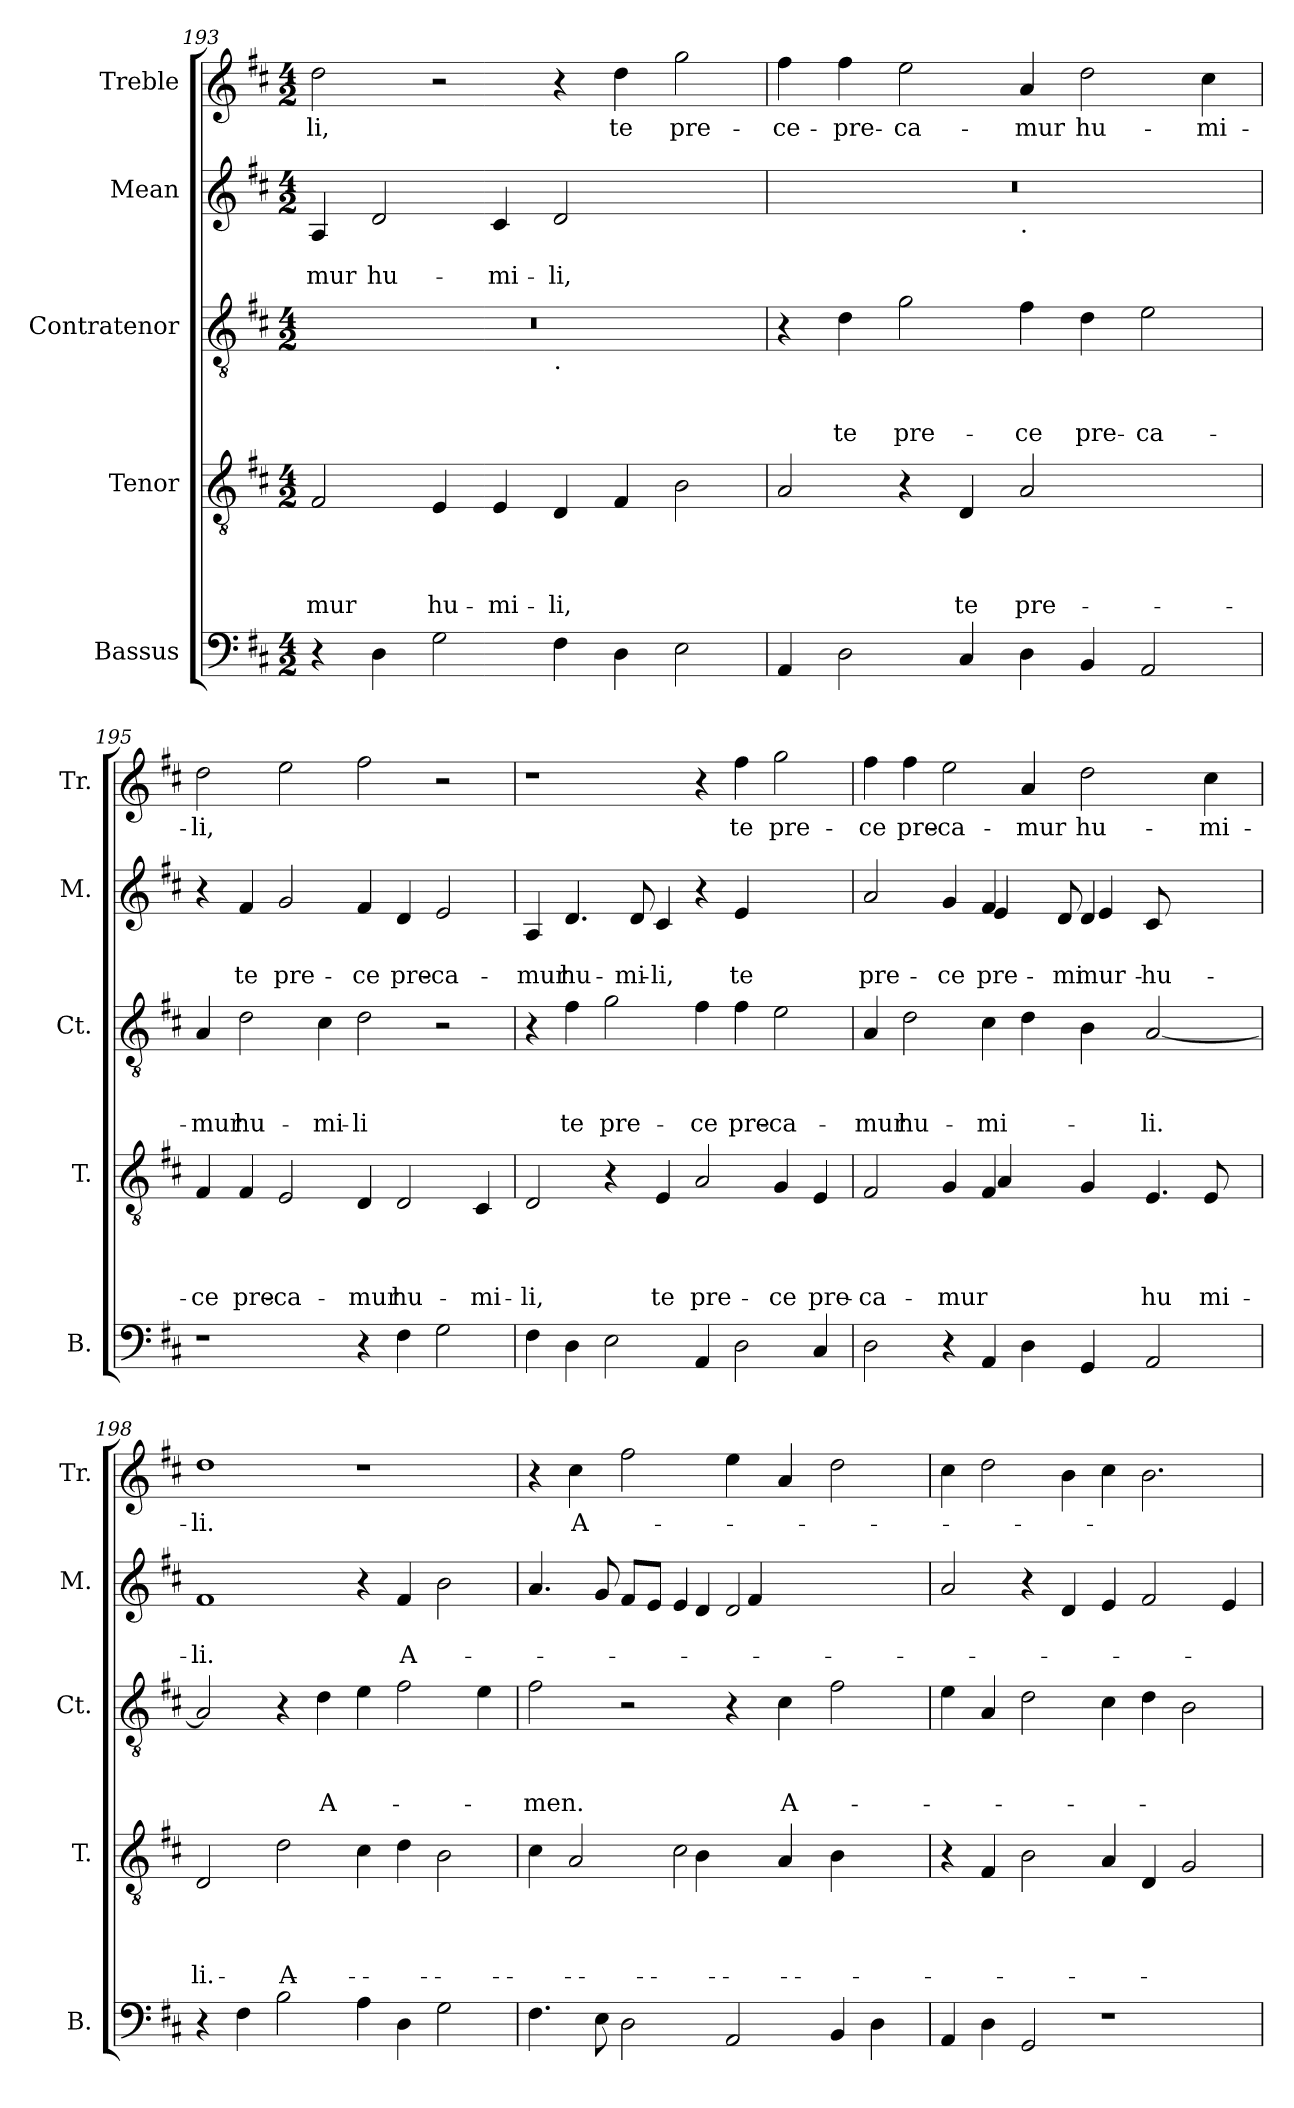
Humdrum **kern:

**kern	**kern	**text	**text	**text	**text	**kern	**text	**text	**text	**kern	**text	**text	**kern	**text
*part5	*part4	*part4	*part4	*part4	*part4	*part3	*part3	*part3	*part3	*part2	*part2	*part2	*part1	*part1
*staff5	*staff4	*staff4	*staff4	*staff4	*staff4	*staff3	*staff3	*staff3	*staff3	*staff2	*staff2	*staff2	*staff1	*staff1
*I"Bassus	*I"Tenor	*	*	*	*	*I"Contratenor	*	*	*	*I"Mean	*	*	*I"Treble	*
*I'B.	*I'T.	*	*	*	*	*I'Ct.	*	*	*	*I'M.	*	*	*I'Tr.	*
*clefF4	*clefGv2	*	*	*	*	*clefGv2	*	*	*	*clefG2	*	*	*clefG2	*
*k[f#c#]	*k[f#c#]	*	*	*	*	*k[f#c#]	*	*	*	*k[f#c#]	*	*	*k[f#c#]	*
*D:	*D:	*	*	*	*	*D:	*	*	*	*D:	*	*	*D:	*
*M4/2	*M4/2	*	*	*	*	*M4/2	*	*	*	*M4/2	*	*	*M4/2	*
=193	=193	=193	=193	=193	=193	=193	=193	=193	=193	=193	=193	=193	=193	=193
!	!	!	!	!	!LO:LY:b	!	!	!	!	!	!	!LO:LY:b	!	!LO:LY:b
*	*	*	*	*	*	*^	*	*	*	*	*	*	*	*
4r	2F#/	.	.	.	-mur	0r	1ryy	.	.	.	4A/	.	-mur	2dd\	-li,
!	!	!	!	!	!	!	!	!	!	!	!	!	!LO:LY:b	!	!
4D\	.	.	.	.	.	.	.	.	.	.	2d/	.	hu-	.	.
!	!	!	!	!	!LO:LY:b	!	!	!	!	!	!	!	!	!	!
2G\	4E/	.	.	.	hu-	.	.	.	.	.	.	.	.	2r	.
!	!	!	!	!	!LO:LY:b	!	!	!	!	!	!	!	!LO:LY:b	!	!
.	4E/	.	.	.	-mi-	.	.	.	.	.	4c#/	.	-mi-	.	.
!	!	!	!	!	!	!	!LO:TX:b:t=.	!	!	!	!	!	!	!	!
!	!	!	!	!	!LO:LY:b	!	!	!	!	!	!	!	!LO:LY:b	!	!
4F#\	4D/	.	.	.	-li,	.	1ryy	.	.	.	2d/	.	-li,	4r	.
!	!	!	!	!	!	!	!	!	!	!	!	!	!	!	!LO:LY:b
4D\	4F#/	.	.	.	.	.	.	.	.	.	.	.	.	4dd\	te
!	!	!	!	!	!	!	!	!	!	!	!	!	!	!	!LO:LY:b
2E\	2B\	.	.	.	.	.	.	.	.	.	2ryy	.	.	2gg\	pre-
=194	=194	=194	=194	=194	=194	=194	=194	=194	=194	=194	=194	=194	=194	=194	=194
!	!	!	!	!	!	!	!	!	!	!	!	!	!	!	!LO:LY:b
*	*	*	*	*	*	*v	*v	*	*	*	*^	*	*	*	*
4AA/	2A/	.	.	.	.	4r	.	.	.	0r	1ryy	.	.	4ff#\	-ce-
!	!	!	!	!	!	!	!	!	!LO:LY:b	!	!	!	!	!	!LO:LY:b
2D\	.	.	.	.	.	4d\	.	.	te	.	.	.	.	4ff#\	-pre-
!	!	!	!	!	!	!	!	!	!LO:LY:b	!	!	!	!	!	!LO:LY:b:rj
.	4r	.	.	.	.	2g\	.	.	pre-	.	.	.	.	2ee\	-ca-
!	!	!	!	!	!LO:LY:b	!	!	!	!	!	!	!	!	!	!
4C#/	4D/	.	.	.	te	.	.	.	.	.	.	.	.	.	.
!	!	!	!	!	!	!	!	!	!	!	!LO:TX:b:t=.	!	!	!	!
!	!	!	!	!	!LO:LY:b	!	!	!	!LO:LY:b	!	!	!	!	!	!LO:LY:b
4D\	2A/	.	.	.	pre-	4f#\	.	.	-ce	.	1ryy	.	.	4a/	-mur
!	!	!	!	!	!	!	!	!	!LO:LY:b	!	!	!	!	!	!LO:LY:b
4BB/	.	.	.	.	.	4d\	.	.	pre-	.	.	.	.	2dd\	hu-
!	!	!	!	!	!	!	!	!	!LO:LY:b:rj	!	!	!	!	!	!
2AA/	2ryy	.	.	.	.	2e\	.	.	-ca-	.	.	.	.	.	.
!	!	!	!	!	!	!	!	!	!	!	!	!	!	!	!LO:LY:b
.	.	.	.	.	.	.	.	.	.	.	.	.	.	4cc#\	-mi-
=195	=195	=195	=195	=195	=195	=195	=195	=195	=195	=195	=195	=195	=195	=195	=195
!	!	!	!	!	!LO:LY:b	!	!	!	!LO:LY:b	!	!	!	!	!	!LO:LY:b
*	*	*	*	*	*	*	*	*	*	*v	*v	*	*	*	*
1r	4F#/	.	.	.	-ce	4A/	.	.	-mur	4r	.	.	2dd\	-li,
!	!	!	!	!	!LO:LY:b	!	!	!	!LO:LY:b	!	!	!LO:LY:b	!	!
.	4F#/	.	.	.	pre-	2d\	.	.	hu-	4f#/	.	te	.	.
!	!	!	!	!	!LO:LY:b:rj	!	!	!	!	!	!	!LO:LY:b	!	!
.	2E/	.	.	.	-ca-	.	.	.	.	2g/	.	pre-	2ee\	.
!	!	!	!	!	!	!	!	!	!LO:LY:b	!	!	!	!	!
.	.	.	.	.	.	4c#\	.	.	-mi-	.	.	.	.	.
!	!	!	!	!	!LO:LY:b	!	!	!	!LO:LY:b	!	!	!LO:LY:b	!	!
4r	4D/	.	.	.	-mur	2d\	.	.	-li	4f#/	.	-ce	2ff#\	.
!	!	!	!	!	!LO:LY:b	!	!	!	!	!	!	!LO:LY:b	!	!
4F#\	2D/	.	.	.	hu-	.	.	.	.	4d/	.	pre-	.	.
!	!	!	!	!	!	!	!	!	!	!	!	!LO:LY:b:rj	!	!
2G\	.	.	.	.	.	2r	.	.	.	2e/	.	-ca-	2r	.
!	!	!	!	!	!LO:LY:b	!	!	!	!	!	!	!	!	!
.	4C#/	.	.	.	-mi-	.	.	.	.	.	.	.	.	.
!!LO:LB:g=z
=196	=196	=196	=196	=196	=196	=196	=196	=196	=196	=196	=196	=196	=196	=196
!	!	!	!	!	!LO:LY:b	!	!	!	!	!	!	!LO:LY:b	!	!
4F#\	2D/	.	.	.	-li,	4r	.	.	.	4A/	.	-mur	1r	.
!	!	!	!	!	!	!	!	!	!LO:LY:b	!	!	!LO:LY:b	!	!
4D\	.	.	.	.	.	4f#\	.	.	te	4.d/	.	hu-	.	.
!	!	!	!	!	!	!	!	!	!LO:LY:b	!	!	!	!	!
2E\	4r	.	.	.	.	2g\	.	.	pre-	.	.	.	.	.
!	!	!	!	!	!	!	!	!	!	!	!	!LO:LY:b	!	!
.	.	.	.	.	.	.	.	.	.	8d/	.	-mi-	.	.
!	!	!	!	!	!LO:LY:b	!	!	!	!	!	!	!LO:LY:b:rj	!	!
.	4E/	.	.	.	te	.	.	.	.	4c#/	.	-li,	.	.
!	!	!	!	!	!LO:LY:b	!	!	!	!LO:LY:b	!	!	!	!	!
4AA/	2A/	.	.	.	pre-	4f#\	.	.	-ce	4r	.	.	4r	.
!	!	!	!	!	!	!	!	!	!LO:LY:b	!	!	!LO:LY:b	!	!LO:LY:b
2D\	.	.	.	.	.	4f#\	.	.	pre-	4e/	.	te	4ff#\	te
!	!	!	!	!	!LO:LY:b	!	!	!	!LO:LY:b:rj	!	!	!	!	!LO:LY:b
.	4G/	.	.	.	-ce	2e\	.	.	-ca-	2ryy	.	.	2gg\	pre-
!	!	!	!	!	!LO:LY:b	!	!	!	!	!	!	!	!	!
4C#/	4E/	.	.	.	pre-	.	.	.	.	.	.	.	.	.
=197	=197	=197	=197	=197	=197	=197	=197	=197	=197	=197	=197	=197	=197	=197
!	!	!	!	!	!LO:LY:b	!	!	!	!LO:LY:b	!	!	!LO:LY:b	!	!LO:LY:b
*	*^	*	*	*	*	*	*	*	*	*^	*	*	*	*
*	*	*^	*	*	*	*	*	*	*	*	*	*^	*	*	*	*
*	*	*	*^	*	*	*	*	*	*	*	*	*	*	*^	*	*	*	*
2D\	2F#/	2.ryy	1ryy	1.ryy	.	.	.	-ca-	4A/	.	.	-mur	2a/	2.ryy	1ryy	1.ryy	.	pre-	4ff#\	-ce
!	!	!	!	!	!	!	!	!	!	!	!	!LO:LY:b	!	!	!	!	!	!	!	!LO:LY:b
.	.	.	.	.	.	.	.	.	2d\	.	.	hu-	.	.	.	.	.	.	4ff#\	pre-
!	!	!	!	!	!	!	!	!LO:LY:b	!	!	!	!	!	!	!	!	!	!LO:LY:b	!	!LO:LY:b:rj
4r	4G/	.	.	.	.	.	.	-mur	.	.	.	.	4g/	.	.	.	.	-ce	2ee\	-ca-
!	!	!	!	!	!	!	!	!	!	!	!	!LO:LY:b	!	!	!	!	!	!LO:LY:b	!	!
!	!	!	!	!	!	!	!	!	!	!	!	!	!	!	!	!	!	!LO:LY:b	!	!
4AA/	4F#/	4A/	.	.	.	.	.	.	4c#\	.	.	-mi-	4f#/	4e/	.	.	.	-pre-	.	.
!	!	!	!	!	!	!	!	!	!	!	!	!	!	!	!	!	!	!	!	!LO:LY:b
4D\	8ryy	8ryy	4ryy	.	.	.	.	.	4d\	.	.	.	8ryy	4.ryy	4ryy	.	.	.	4a/	-mur
.	2..ryy	2..ryy	.	.	.	.	.	.	.	.	.	.	32ryy	.	.	.	.	.	.	.
!	!	!	!	!	!	!	!	!	!	!	!	!	!	!	!	!	!	!LO:LY:b	!	!
.	.	.	.	.	.	.	.	.	.	.	.	.	8d/	.	.	.	.	-mi-	.	.
!	!	!	!	!	!	!	!	!	!	!	!	!	!	!	!	!	!	!LO:LY:b:rj	!	!LO:LY:b
4GG/	.	.	4G/	.	.	.	.	.	4B\	.	.	.	.	.	4d/	.	.	-mur	2dd\	hu-
.	.	.	.	.	.	.	.	.	.	.	.	.	4e/	.	.	.	.	.	.	.
.	.	.	.	.	.	.	.	.	.	.	.	.	.	2ryy	.	.	.	.	.	.
!	!	!	!	!	!	!	!	!LO:LY:b	!	!	!	!LO:LY:b	!	!	!	!	!	!LO:LY:b	!	!
2AA/	.	.	4ryy	4.E/	.	.	.	-hu-	[<2A/	.	.	-li.	.	.	4.ryy	8c#/	.	hu-	.	.
.	.	.	.	.	.	.	.	.	.	.	.	.	4.ryy	.	.	.	.	.	.	.
.	.	.	.	.	.	.	.	.	.	.	.	.	.	.	.	4.ryy	.	.	.	.
!	!	!	!	!	!	!	!	!LO:LY:b	!	!	!	!	!	!	!	!	!	!	!	!LO:LY:b
.	.	.	8E/	.	.	.	.	mi-	.	.	.	.	.	.	.	.	.	.	4cc#\	-mi-
.	.	.	8ryy	8ryy	.	.	.	.	.	.	.	.	.	8ryy	8ryy	.	.	.	.	.
.	.	.	.	.	.	.	.	.	.	.	.	.	16.ryy	.	.	.	.	.	.	.
*	*v	*v	*v	*v	*	*	*	*	*	*	*	*	*v	*v	*v	*v	*	*	*	*
=198	=198	=198	=198	=198	=198	=198	=198	=198	=198	=198	=198	=198	=198	=198
!	!	!	!	!	!LO:LY:b	!	!	!	!	!	!	!LO:LY:b	!	!LO:LY:b
4r	2D/	.	.	.	-li.	2A/]	.	.	.	1f#	.	-li.	1dd	-li.
4F#\	.	.	.	.	.	.	.	.	.	.	.	.	.	.
!	!	!	!	!	!LO:LY:b	!	!	!	!	!	!	!	!	!
2B\	2d\	.	.	.	A-	4r	.	.	.	.	.	.	.	.
!	!	!	!	!	!	!	!	!	!LO:LY:b	!	!	!	!	!
.	.	.	.	.	.	4d\	.	.	A-	.	.	.	.	.
4A\	4c#\	.	.	.	.	4e\	.	.	.	4r	.	.	1r	.
!	!	!	!	!	!	!	!	!	!	!	!	!LO:LY:b	!	!
4D\	4d\	.	.	.	.	2f#\	.	.	.	4f#/	.	A-	.	.
2G\	2B\	.	.	.	.	.	.	.	.	2b\	.	.	.	.
.	.	.	.	.	.	4e\	.	.	.	.	.	.	.	.
=199	=199	=199	=199	=199	=199	=199	=199	=199	=199	=199	=199	=199	=199	=199
*	*^	*	*	*	*	*	*	*	*	*	*	*	*	*
*	*	*^	*	*	*	*	*	*	*	*	*	*	*	*	*
!	!	!	!	!	!	!	!	!	!	!	!LO:LY:b	!	!	!	!	!
*	*	*	*	*	*	*	*	*	*	*	*	*^	*	*	*	*
4.F#\	4c#\	2ryy	1.ryy	.	.	.	.	2f#\	.	.	-men.	4.a/	2ryy	.	.	4r	.
!	!	!	!	!	!	!	!	!	!	!	!	!	!	!	!	!	!LO:LY:b
.	2A/	.	.	.	.	.	.	.	.	.	.	.	.	.	.	4cc#\	A-
8E\	.	.	.	.	.	.	.	.	.	.	.	8g/	.	.	.	.	.
2D\	.	4ryy	.	.	.	.	.	2r	.	.	.	8f#/L	4ryy	.	.	2ff#\	.
.	.	.	.	.	.	.	.	.	.	.	.	8e/J	.	.	.	.	.
.	2c#\	16.ryy	.	.	.	.	.	.	.	.	.	4e/	16.ryy	.	.	.	.
.	.	4B\	.	.	.	.	.	.	.	.	.	.	4d/	.	.	.	.
2AA/	.	.	.	.	.	.	.	4r	.	.	.	2d/	.	.	.	4ee\	.
.	.	4ryy	.	.	.	.	.	.	.	.	.	.	4f#/	.	.	.	.
!	!	!	!	!	!	!	!	!	!	!	!LO:LY:b	!	!	!	!	!	!
.	4A/	.	.	.	.	.	.	4c#\	.	.	A-	.	.	.	.	4a/	.
.	.	2ryy	.	.	.	.	.	.	.	.	.	.	2ryy	.	.	.	.
4BB/	4ryy	.	4B\	.	.	.	.	2f#\	.	.	.	2ryy	.	.	.	2dd\	.
4D\	4ryy	.	4ryy	.	.	.	.	.	.	.	.	.	.	.	.	.	.
.	.	8ryy	.	.	.	.	.	.	.	.	.	.	8ryy	.	.	.	.
.	.	32ryy	.	.	.	.	.	.	.	.	.	.	32ryy	.	.	.	.
*	*v	*v	*v	*	*	*	*	*	*	*	*	*v	*v	*	*	*	*
!!LO:PB:g=z
=200	=200	=200	=200	=200	=200	=200	=200	=200	=200	=200	=200	=200	=200	=200
4AA/	4r	.	.	.	.	4e\	.	.	.	2a/	.	.	4cc#\	.
4D\	4F#/	.	.	.	.	4A/	.	.	.	.	.	.	2dd\	.
2GG/	2B\	.	.	.	.	2d\	.	.	.	4r	.	.	.	.
.	.	.	.	.	.	.	.	.	.	4d/	.	.	4b\	.
1r	4A/	.	.	.	.	4c#\	.	.	.	4e/	.	.	4cc#\	.
.	4D/	.	.	.	.	4d\	.	.	.	2f#/	.	.	2.b\	.
.	2G/	.	.	.	.	2B\	.	.	.	.	.	.	.	.
.	.	.	.	.	.	.	.	.	.	4e/	.	.	.	.
=	=	=	=	=	=	=	=	=	=	=	=	=	=	=
*-	*-	*-	*-	*-	*-	*-	*-	*-	*-	*-	*-	*-	*-	*-
